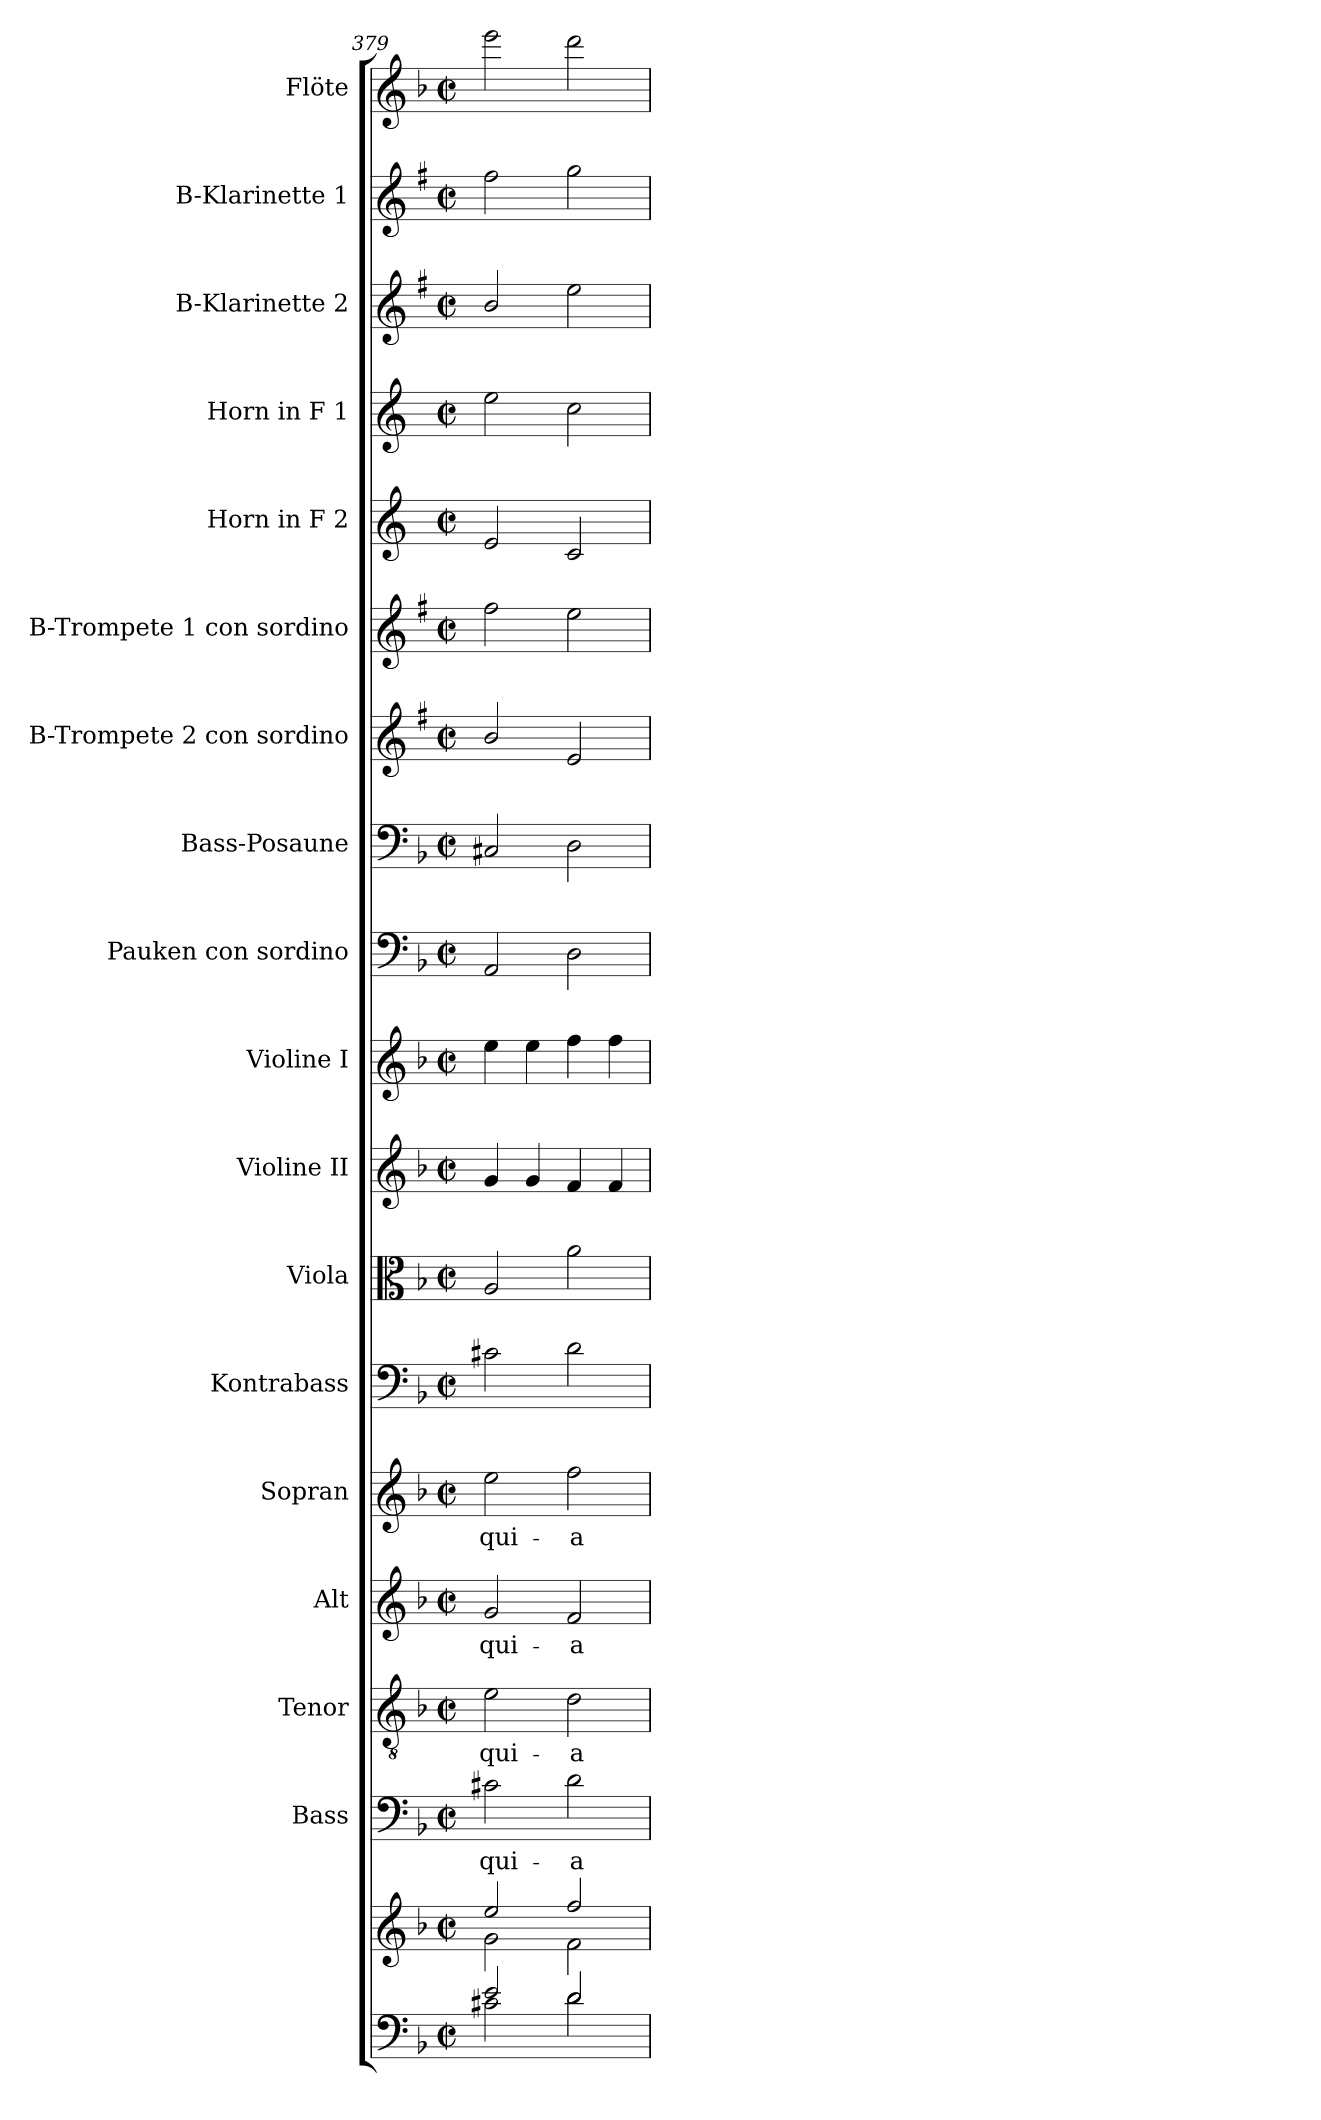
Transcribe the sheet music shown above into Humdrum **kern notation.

**kern	**kern	**kern	**text	**kern	**text	**kern	**text	**kern	**text	**kern	**kern	**kern	**kern	**kern	**kern	**kern	**kern	**kern	**kern	**kern	**kern	**kern
*part18	*part18	*part17	*part17	*part16	*part16	*part15	*part15	*part14	*part14	*part13	*part12	*part11	*part10	*part9	*part8	*part7	*part6	*part5	*part4	*part3	*part2	*part1
*staff19	*staff18	*staff17	*staff17	*staff16	*staff16	*staff15	*staff15	*staff14	*staff14	*staff13	*staff12	*staff11	*staff10	*staff9	*staff8	*staff7	*staff6	*staff5	*staff4	*staff3	*staff2	*staff1
*	*	*I"Bass	*	*I"Tenor	*	*I"Alt	*	*I"Sopran	*	*I"Kontrabass	*I"Viola	*I"Violine II	*I"Violine I	*I"Pauken con sordino	*I"Bass-Posaune	*I"B-Trompete 2 con sordino	*I"B-Trompete 1 con sordino	*I"Horn in F 2	*I"Horn in F 1	*I"B-Klarinette 2	*I"B-Klarinette 1	*I"Flöte
*	*	*I'B.	*	*I'T.	*	*I'A.	*	*I'S.	*	*I'Kb.	*I'Vla.	*I'Vl. II	*I'Vl. I	*I'Pk.	*I'B. Pos.	*I'B Trp. 2	*I'B Trp. 1	*	*	*I'B Kl. 2	*I'B Kl. 1	*I'Fl.
*clefF4	*clefG2	*clefF4	*	*clefGv2	*	*clefG2	*	*clefG2	*	*clefF4	*clefC3	*clefG2	*clefG2	*clefF4	*clefF4	*clefG2	*clefG2	*clefG2	*clefG2	*clefG2	*clefG2	*clefG2
*	*	*	*	*	*	*	*	*	*	*ITrd7c12	*	*	*	*	*	*ITrd1c2	*ITrd1c2	*ITrd4c7	*ITrd4c7	*ITrd1c2	*ITrd1c2	*
*k[b-]	*k[b-]	*k[b-]	*	*k[b-]	*	*k[b-]	*	*k[b-]	*	*k[b-]	*k[b-]	*k[b-]	*k[b-]	*k[b-]	*k[b-]	*k[b-]	*k[b-]	*k[b-]	*k[b-]	*k[b-]	*k[b-]	*k[b-]
*F:	*F:	*F:	*	*F:	*	*F:	*	*F:	*	*F:	*F:	*F:	*F:	*F:	*F:	*F:	*F:	*F:	*F:	*F:	*F:	*F:
*M2/2	*M2/2	*M2/2	*	*M2/2	*	*M2/2	*	*M2/2	*	*M2/2	*M2/2	*M2/2	*M2/2	*M2/2	*M2/2	*M2/2	*M2/2	*M2/2	*M2/2	*M2/2	*M2/2	*M2/2
*met(c|)	*met(c|)	*met(c|)	*	*met(c|)	*	*met(c|)	*	*met(c|)	*	*met(c|)	*met(c|)	*met(c|)	*met(c|)	*met(c|)	*met(c|)	*met(c|)	*met(c|)	*met(c|)	*met(c|)	*met(c|)	*met(c|)	*met(c|)
=379	=379	=379	=379	=379	=379	=379	=379	=379	=379	=379	=379	=379	=379	=379	=379	=379	=379	=379	=379	=379	=379	=379
*^	*^	*	*	*	*	*	*	*	*	*	*	*	*	*	*	*	*	*	*	*	*	*
!	!	!	!	!	!LO:LY:b	!	!LO:LY:b	!	!LO:LY:b	!	!LO:LY:b	!	!	!	!	!	!	!	!	!	!	!	!	!
2e/	2c#X\	2ee/	2g\	2c#X\	qui-	2e\	qui-	2g/	qui-	2ee\	qui-	2C#X\	2A/	4g/	4ee\	2AA/	2C#X/	2a/	2ee\	2A/	2a\	2a/	2ee\	2eee\
.	.	.	.	.	.	.	.	.	.	.	.	.	.	4g/	4ee\	.	.	.	.	.	.	.	.	.
!	!	!	!	!	!LO:LY:b	!	!LO:LY:b	!	!LO:LY:b	!	!LO:LY:b	!	!	!	!	!	!	!	!	!	!	!	!	!
2d/	2d\	2ff/	2f\	2d\	-a	2d\	-a	2f/	-a	2ff\	-a	2D\	2a\	4f/	4ff\	2D\	2D\	2d/	2dd\	2F/	2f\	2dd\	2ff\	2ddd\
.	.	.	.	.	.	.	.	.	.	.	.	.	.	4f/	4ff\	.	.	.	.	.	.	.	.	.
*v	*v	*	*	*	*	*	*	*	*	*	*	*	*	*	*	*	*	*	*	*	*	*	*	*
*	*v	*v	*	*	*	*	*	*	*	*	*	*	*	*	*	*	*	*	*	*	*	*	*
=	=	=	=	=	=	=	=	=	=	=	=	=	=	=	=	=	=	=	=	=	=	=
*-	*-	*-	*-	*-	*-	*-	*-	*-	*-	*-	*-	*-	*-	*-	*-	*-	*-	*-	*-	*-	*-	*-
